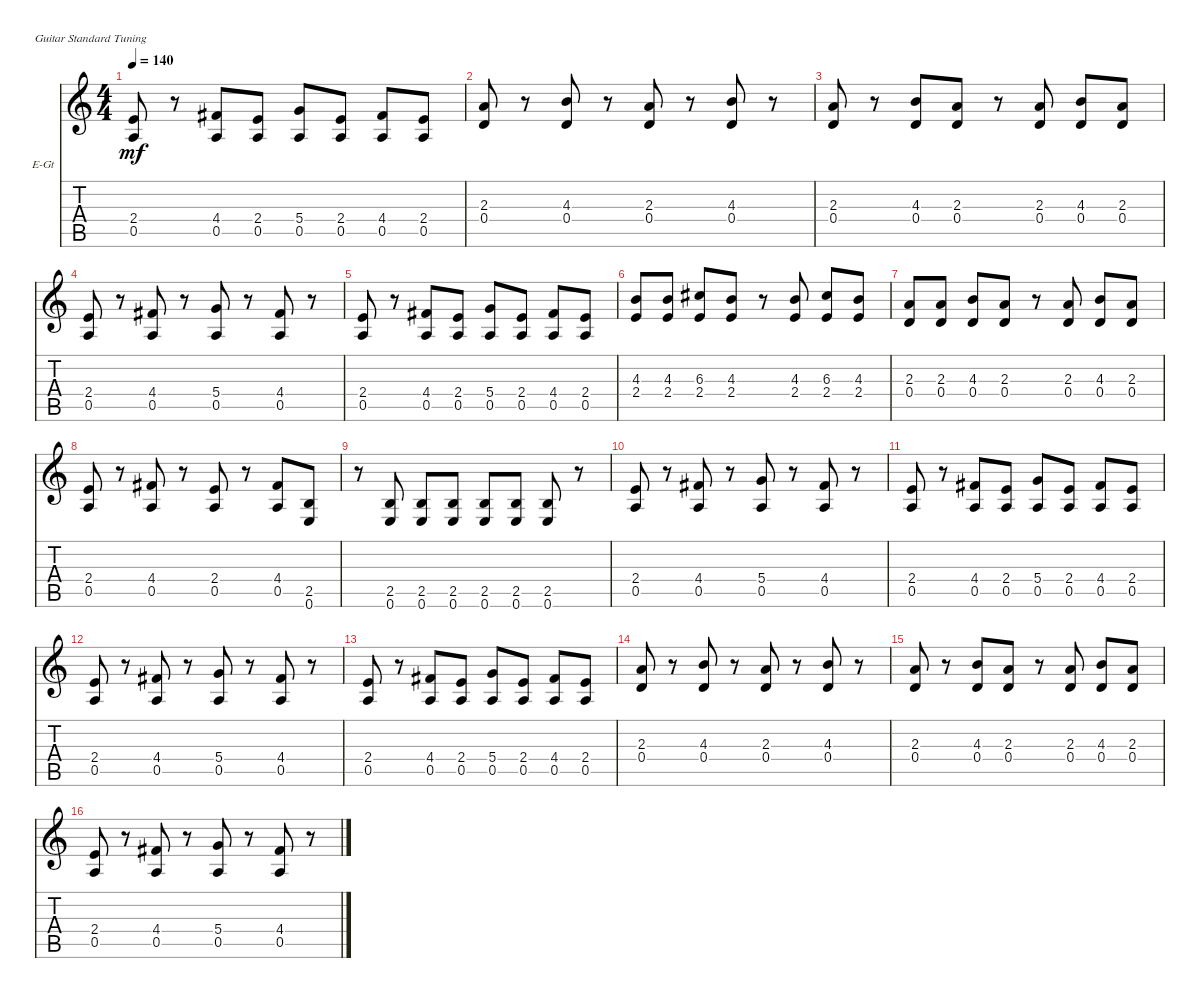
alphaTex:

\defaultSystemsLayout 4
\bracketExtendMode nobrackets
\firstSystemTrackNameOrientation horizontal
\otherSystemsTrackNameOrientation horizontal
\track ("Vova" "E-Gt") {instrument distortionguitar}
\staff {score tabs}
\tuning (E4 B3 G3 D3 A2 E2)
\ts (4 4)
\tempo 140
\clef g2
\ks c
(0.5 2.4).8{dy mf} r.8 (0.5 4.4).8 (0.5 2.4).8 (0.5 5.4).8 (0.5 2.4).8 (0.5 4.4).8 (0.5 2.4).8 |
(0.4 2.3).8 r.8 (4.3 0.4).8 r.8 (2.3 0.4).8 r.8 (4.3 0.4).8 r.8 |
(0.4 2.3).8 r.8 (4.3 0.4).8 (2.3 0.4).8 r.8 (0.4 2.3).8 (0.4 4.3).8 (2.3 0.4).8 |
(0.5 2.4).8 r.8 (0.5 4.4).8 r.8 (0.5 5.4).8 r.8 (0.5 4.4).8 r.8 |
(0.5 2.4).8 r.8 (0.5 4.4).8 (0.5 2.4).8 (0.5 5.4).8 (0.5 2.4).8 (0.5 4.4).8 (0.5 2.4).8 |
(2.4 4.3).8 (2.4 4.3).8 (2.4 6.3).8 (4.3 2.4).8 r.8 (2.4 4.3).8 (6.3 2.4).8 (2.4 4.3).8 |
(0.4 2.3).8 (0.4 2.3).8 (0.4 4.3).8 (0.4 2.3).8 r.8 (2.3 0.4).8 (4.3 0.4).8 (2.3 0.4).8 |
(0.5 2.4).8 r.8 (0.5 4.4).8 r.8 (0.5 2.4).8 r.8 (0.5 4.4).8 (2.5 0.6).8 |
r.8 (2.5 0.6).8 (2.5 0.6).8 (2.5 0.6).8 (2.5 0.6).8 (2.5 0.6).8 (2.5 0.6).8 r.8 |
(0.5 2.4).8 r.8 (0.5 4.4).8 r.8 (0.5 5.4).8 r.8 (0.5 4.4).8 r.8 |
(0.5 2.4).8 r.8 (0.5 4.4).8 (0.5 2.4).8 (0.5 5.4).8 (0.5 2.4).8 (0.5 4.4).8 (0.5 2.4).8 |
(0.5 2.4).8 r.8 (0.5 4.4).8 r.8 (0.5 5.4).8 r.8 (0.5 4.4).8 r.8 |
(0.5 2.4).8 r.8 (0.5 4.4).8 (0.5 2.4).8 (0.5 5.4).8 (0.5 2.4).8 (0.5 4.4).8 (0.5 2.4).8 |
(0.4 2.3).8 r.8 (4.3 0.4).8 r.8 (2.3 0.4).8 r.8 (4.3 0.4).8 r.8 |
(0.4 2.3).8 r.8 (4.3 0.4).8 (2.3 0.4).8 r.8 (0.4 2.3).8 (0.4 4.3).8 (2.3 0.4).8 |
(0.5 2.4).8 r.8 (0.5 4.4).8 r.8 (0.5 5.4).8 r.8 (0.5 4.4).8 r.8
